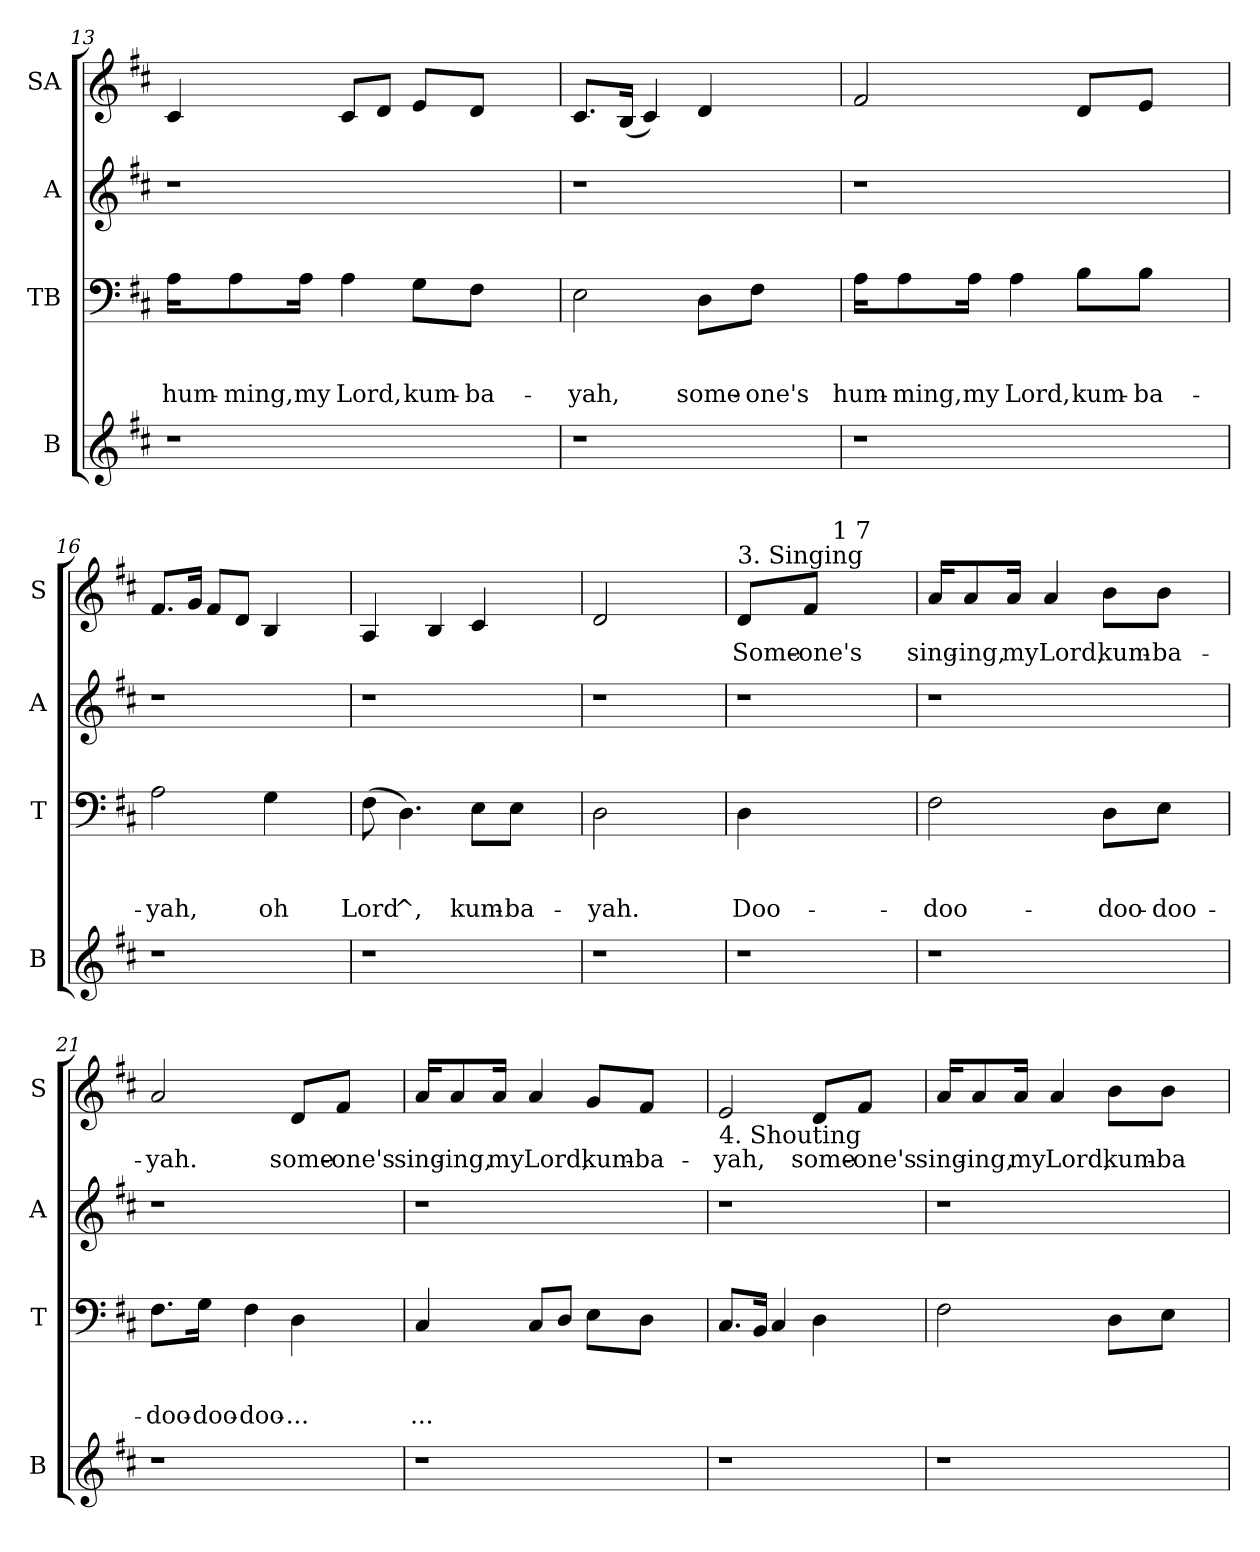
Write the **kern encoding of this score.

**kern	**kern	**text	**text	**text	**kern	**kern	**text
*part4	*part3	*part3	*part3	*part3	*part2	*part1	*part1
*staff4	*staff3	*staff3	*staff3	*staff3	*staff2	*staff1	*staff1
*I"B	*I"TB	*	*	*	*I"A	*I"SA	*
*I'B	*I'T	*	*	*	*I'A	*I'S	*
*clefG2	*clefF4	*	*	*	*clefG2	*clefG2	*
*k[f#c#]	*k[f#c#]	*	*	*	*k[f#c#]	*k[f#c#]	*
*D:	*D:	*	*	*	*D:	*D:	*
=13	=13	=13	=13	=13	=13	=13	=13
!	!	!	!	!LO:LY:b	!	!	!
1r	16A\KL	.	.	hum-	1r	4c#/	.
!	!	!	!	!LO:LY:b	!	!	!
.	8A\	.	.	-ming,	.	.	.
!	!	!	!	!LO:LY:b	!	!	!
.	16A\Jk	.	.	my	.	.	.
!	!	!	!	!LO:LY:b	!	!	!
.	4A\	.	.	Lord,	.	8c#/L	.
.	.	.	.	.	.	8d/J	.
!	!	!	!	!LO:LY:b	!	!	!
.	8G\L	.	.	kum-	.	8e/L	.
!	!	!	!	!LO:LY:b	!	!	!
.	8F#\J	.	.	-ba-	.	8d/J	.
.	4ryy	.	.	.	.	4ryy	.
!!LO:LB:g=z
=14	=14	=14	=14	=14	=14	=14	=14
!	!	!	!	!LO:LY:b	!	!	!
1r	2E\	.	.	-yah,	1r	8.c#/L	.
.	.	.	.	.	.	(16B/Jk	.
.	.	.	.	.	.	4c#/)	.
!	!	!	!	!LO:LY:b	!	!	!
.	8D\L	.	.	some-	.	4d/	.
!	!	!	!	!LO:LY:b	!	!	!
.	8F#\J	.	.	-one's	.	.	.
.	4ryy	.	.	.	.	4ryy	.
=15	=15	=15	=15	=15	=15	=15	=15
!	!	!	!	!LO:LY:b	!	!	!
1r	16A\KL	.	.	hum-	1r	2f#/	.
!	!	!	!	!LO:LY:b	!	!	!
.	8A\	.	.	-ming,	.	.	.
!	!	!	!	!LO:LY:b	!	!	!
.	16A\Jk	.	.	my	.	.	.
!	!	!	!	!LO:LY:b	!	!	!
.	4A\	.	.	Lord,	.	.	.
!	!	!	!	!LO:LY:b	!	!	!
.	8B\L	.	.	kum-	.	8d/L	.
!	!	!	!	!LO:LY:b	!	!	!
.	8B\J	.	.	-ba-	.	8e/J	.
.	4ryy	.	.	.	.	4ryy	.
=16	=16	=16	=16	=16	=16	=16	=16
!	!	!	!	!LO:LY:b	!	!	!
1r	2A\	.	.	-yah,	1r	8.f#/L	.
.	.	.	.	.	.	16g/Jk	.
.	.	.	.	.	.	8f#/L	.
.	.	.	.	.	.	8d/J	.
!	!	!	!	!LO:LY:b	!	!	!
.	4G\	.	.	oh	.	4B/	.
.	4ryy	.	.	.	.	4ryy	.
=17	=17	=17	=17	=17	=17	=17	=17
!	!	!	!	!LO:LY:b	!	!	!
1r	(>8F#\	.	.	Lord	1r	4A/	.
!	!	!	!	!LO:LY:b	!	!	!
.	4.D\)	.	.	^,	.	.	.
.	.	.	.	.	.	4B/	.
!	!	!	!	!LO:LY:b	!	!	!
.	8E\L	.	.	kum-	.	4c#/	.
!	!	!	!	!LO:LY:b	!	!	!
.	8E\J	.	.	-ba-	.	.	.
.	4ryy	.	.	.	.	4ryy	.
=18	=18	=18	=18	=18	=18	=18	=18
!	!	!	!	!LO:LY:b	!	!	!
1r	2D\	.	.	-yah.	1r	2d/	.
.	2ryy	.	.	.	.	2ryy	.
!!LO:LB:g=z
=19	=19	=19	=19	=19	=19	=19	=19
!	!	!	!	!	!	!LO:TX:a:t=3. Singing	!
!	!	!	!	!LO:LY:b	!	!	!LO:LY:b
1r	4D\	.	.	Doo-	1r	8d/L	-Some-
!	!	!	!	!	!	!	!LO:LY:b
.	.	.	.	.	.	8f#/J	-one's
!	!	!	!	!	!	!LO:TX:a:t=1 7	!
.	2.ryy	.	.	.	.	2.ryy	.
=20	=20	=20	=20	=20	=20	=20	=20
!	!	!	!	!LO:LY:b	!	!	!LO:LY:b
1r	2F#\	.	.	-doo-	1r	16a/KL	sing-
!	!	!	!	!	!	!	!LO:LY:b
.	.	.	.	.	.	8a/	-ing,
!	!	!	!	!	!	!	!LO:LY:b
.	.	.	.	.	.	16a/Jk	my
!	!	!	!	!	!	!	!LO:LY:b
.	.	.	.	.	.	4a/	Lord,
!	!	!	!	!LO:LY:b	!	!	!LO:LY:b
.	8D\L	.	.	-doo-	.	8b\L	kum-
!	!	!	!	!LO:LY:b	!	!	!LO:LY:b
.	8E\J	.	.	-doo-	.	8b\J	-ba-
.	4ryy	.	.	.	.	4ryy	.
=21	=21	=21	=21	=21	=21	=21	=21
!	!	!	!	!LO:LY:b	!	!	!LO:LY:b
1r	8.F#\L	.	.	-doo-	1r	2a/	-yah.
!	!	!	!	!LO:LY:b	!	!	!
.	16G\Jk	.	.	-doo-	.	.	.
!	!	!	!	!LO:LY:b	!	!	!
.	4F#\	.	.	-doo-	.	.	.
!	!	!	!	!LO:LY:b	!	!	!LO:LY:b
.	4D\	.	.	-...	.	8d/L	some-
!	!	!	!	!	!	!	!LO:LY:b
.	.	.	.	.	.	8f#/J	-one's
.	4ryy	.	.	.	.	4ryy	.
=22	=22	=22	=22	=22	=22	=22	=22
!	!	!	!	!LO:LY:b	!	!	!LO:LY:b
1r	4C#/	.	.	...	1r	16a/KL	sing-
!	!	!	!	!	!	!	!LO:LY:b
.	.	.	.	.	.	8a/	-ing,
!	!	!	!	!	!	!	!LO:LY:b
.	.	.	.	.	.	16a/Jk	my
!	!	!	!	!	!	!	!LO:LY:b
.	8C#/L	.	.	.	.	4a/	Lord,
.	8D/J	.	.	.	.	.	.
!	!	!	!	!	!	!	!LO:LY:b
.	8E\L	.	.	.	.	8g/L	kum-
!	!	!	!	!	!	!	!LO:LY:b
.	8D\J	.	.	.	.	8f#/J	-ba-
.	4ryy	.	.	.	.	4ryy	.
!!LO:PB:g=z
=23	=23	=23	=23	=23	=23	=23	=23
!	!	!	!	!	!	!LO:TX:b:t=4. Shouting	!
!	!	!	!	!	!	!	!LO:LY:b
1r	8.C#/L	.	.	.	1r	2e/	-yah,
.	16BB/Jk	.	.	.	.	.	.
.	4C#/	.	.	.	.	.	.
!	!	!	!	!	!	!	!LO:LY:b
.	4D\	.	.	.	.	8d/L	some-
!	!	!	!	!	!	!	!LO:LY:b
.	.	.	.	.	.	8f#/J	-one's
.	4ryy	.	.	.	.	4ryy	.
=24	=24	=24	=24	=24	=24	=24	=24
!	!	!	!	!	!	!	!LO:LY:b
1r	2F#\	.	.	.	1r	16a/KL	sing-
!	!	!	!	!	!	!	!LO:LY:b
.	.	.	.	.	.	8a/	-ing,
!	!	!	!	!	!	!	!LO:LY:b
.	.	.	.	.	.	16a/Jk	my
!	!	!	!	!	!	!	!LO:LY:b
.	.	.	.	.	.	4a/	Lord,
!	!	!	!	!	!	!	!LO:LY:b
.	8D\L	.	.	.	.	8b\L	kum-
!	!	!	!	!	!	!	!LO:LY:b
.	8E\J	.	.	.	.	8b\J	-ba-
.	4ryy	.	.	.	.	4ryy	.
=	=	=	=	=	=	=	=
*-	*-	*-	*-	*-	*-	*-	*-
